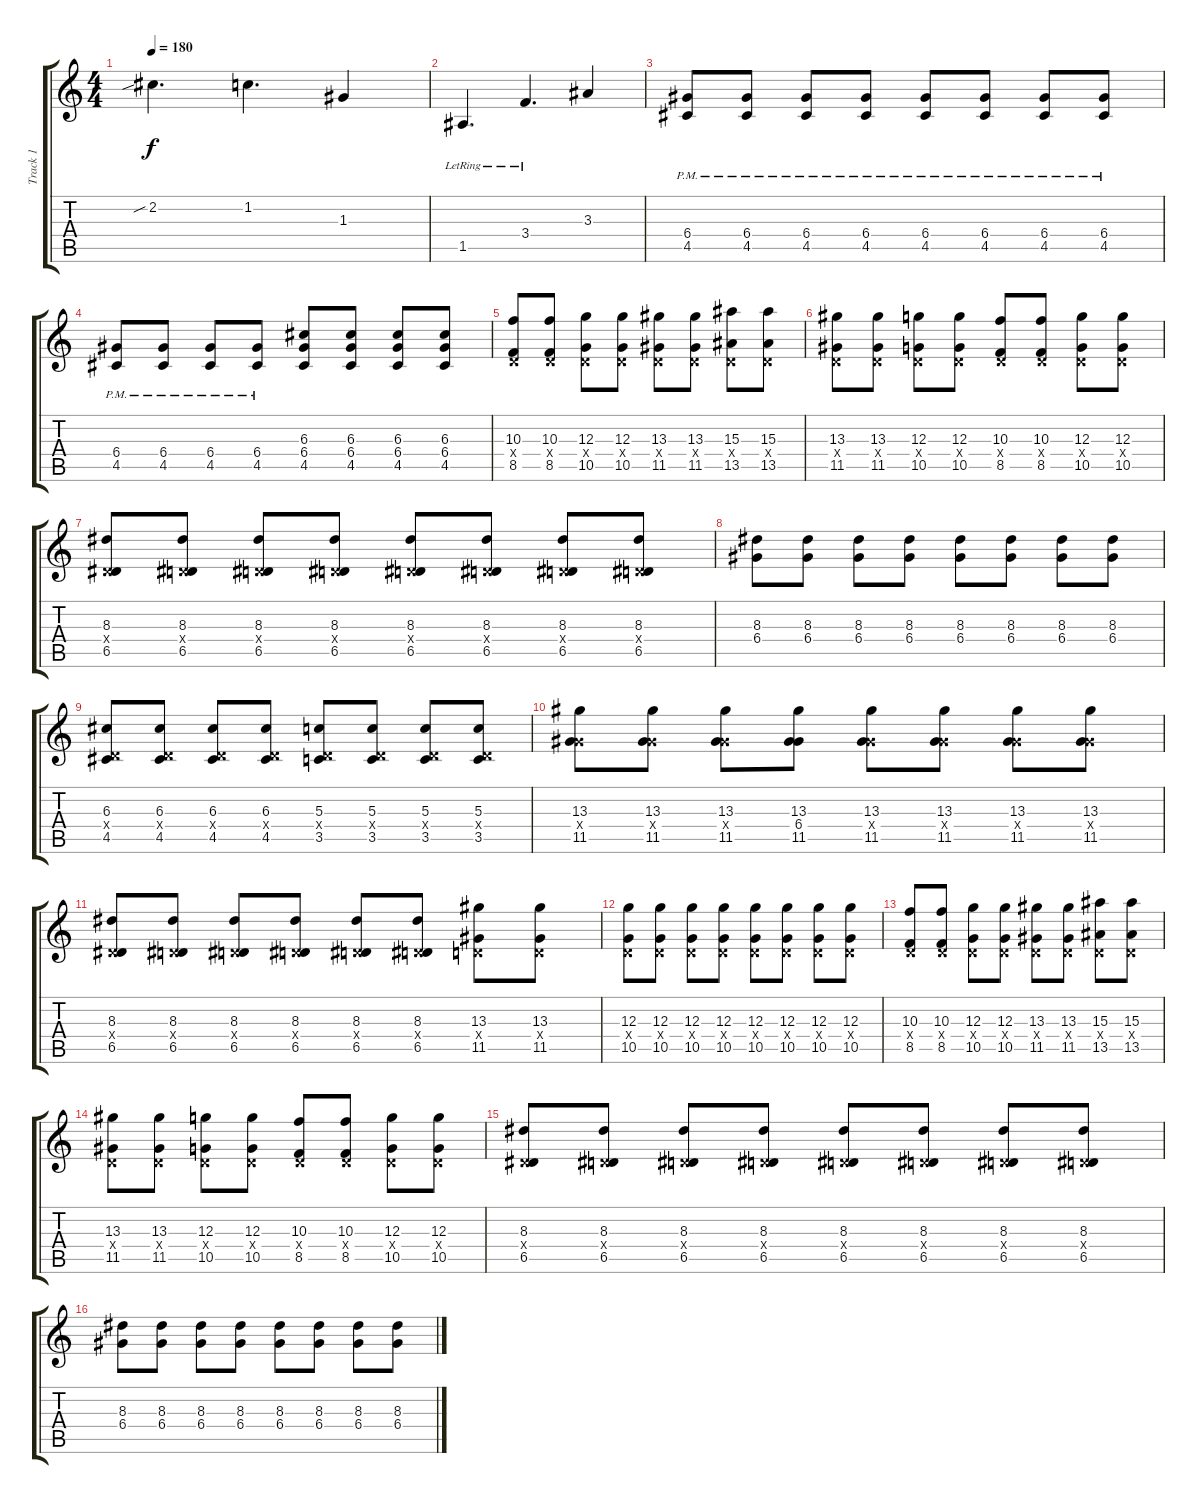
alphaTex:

\track ("Track 1" "Track 1") {instrument distortionguitar}
\staff {score tabs}
\tuning (E4 B3 G3 D3 A2 D2) {hide}
\ts (4 4)
\tempo 180
\clef g2
\ks c
2.2{sib}.4{d dy f} 1.2.4{d} 1.3.4 |
1.5{lr}.4{d} 3.4{lr}.4{d} 3.3.4 |
(6.4{pm} 4.5{pm}).8 (6.4{pm} 4.5{pm}).8 (6.4{pm} 4.5{pm}).8 (6.4{pm} 4.5{pm}).8 (6.4{pm} 4.5{pm}).8 (6.4{pm} 4.5{pm}).8 (6.4{pm} 4.5{pm}).8 (6.4{pm} 4.5{pm}).8 |
(6.4{pm} 4.5{pm}).8 (6.4{pm} 4.5{pm}).8 (6.4{pm} 4.5{pm}).8 (6.4{pm} 4.5{pm}).8 (6.3 6.4 4.5).8 (6.3 6.4 4.5).8 (6.3 6.4 4.5).8 (6.3 6.4 4.5).8 |
(10.3 0.4{x} 8.5).8 (10.3 0.4{x} 8.5).8 (12.3 0.4{x} 10.5).8 (12.3 0.4{x} 10.5).8 (13.3 0.4{x} 11.5).8 (13.3 0.4{x} 11.5).8 (15.3 0.4{x} 13.5).8 (15.3 0.4{x} 13.5).8 |
(13.3 0.4{x} 11.5).8 (13.3 0.4{x} 11.5).8 (12.3 0.4{x} 10.5).8 (12.3 0.4{x} 10.5).8 (10.3 0.4{x} 8.5).8 (10.3 0.4{x} 8.5).8 (12.3 0.4{x} 10.5).8 (12.3 0.4{x} 10.5).8 |
(8.3 0.4{x} 6.5).8 (8.3 0.4{x} 6.5).8 (8.3 0.4{x} 6.5).8 (8.3 0.4{x} 6.5).8 (8.3 0.4{x} 6.5).8 (8.3 0.4{x} 6.5).8 (8.3 0.4{x} 6.5).8 (8.3 0.4{x} 6.5).8 |
(8.3 6.4).8 (8.3 6.4).8 (8.3 6.4).8 (8.3 6.4).8 (8.3 6.4).8 (8.3 6.4).8 (8.3 6.4).8 (8.3 6.4).8 |
(6.3 0.4{x} 4.5).8 (6.3 0.4{x} 4.5).8 (6.3 0.4{x} 4.5).8 (6.3 0.4{x} 4.5).8 (5.3 0.4{x} 3.5).8 (5.3 0.4{x} 3.5).8 (5.3 0.4{x} 3.5).8 (5.3 0.4{x} 3.5).8 |
(13.3 6.4{x} 11.5).8 (13.3 6.4{x} 11.5).8 (13.3 6.4{x} 11.5).8 (13.3 6.4 11.5).8 (13.3 6.4{x} 11.5).8 (13.3 6.4{x} 11.5).8 (13.3 6.4{x} 11.5).8 (13.3 6.4{x} 11.5).8 |
(8.3 0.4{x} 6.5).8 (8.3 0.4{x} 6.5).8 (8.3 0.4{x} 6.5).8 (8.3 0.4{x} 6.5).8 (8.3 0.4{x} 6.5).8 (8.3 0.4{x} 6.5).8 (13.3 0.4{x} 11.5).8 (13.3 0.4{x} 11.5).8 |
(12.3 0.4{x} 10.5).8 (12.3 0.4{x} 10.5).8 (12.3 0.4{x} 10.5).8 (12.3 0.4{x} 10.5).8 (12.3 0.4{x} 10.5).8 (12.3 0.4{x} 10.5).8 (12.3 0.4{x} 10.5).8 (12.3 0.4{x} 10.5).8 |
(10.3 0.4{x} 8.5).8 (10.3 0.4{x} 8.5).8 (12.3 0.4{x} 10.5).8 (12.3 0.4{x} 10.5).8 (13.3 0.4{x} 11.5).8 (13.3 0.4{x} 11.5).8 (15.3 0.4{x} 13.5).8 (15.3 0.4{x} 13.5).8 |
(13.3 0.4{x} 11.5).8 (13.3 0.4{x} 11.5).8 (12.3 0.4{x} 10.5).8 (12.3 0.4{x} 10.5).8 (10.3 0.4{x} 8.5).8 (10.3 0.4{x} 8.5).8 (12.3 0.4{x} 10.5).8 (12.3 0.4{x} 10.5).8 |
(8.3 0.4{x} 6.5).8 (8.3 0.4{x} 6.5).8 (8.3 0.4{x} 6.5).8 (8.3 0.4{x} 6.5).8 (8.3 0.4{x} 6.5).8 (8.3 0.4{x} 6.5).8 (8.3 0.4{x} 6.5).8 (8.3 0.4{x} 6.5).8 |
(8.3 6.4).8 (8.3 6.4).8 (8.3 6.4).8 (8.3 6.4).8 (8.3 6.4).8 (8.3 6.4).8 (8.3 6.4).8 (8.3 6.4).8
